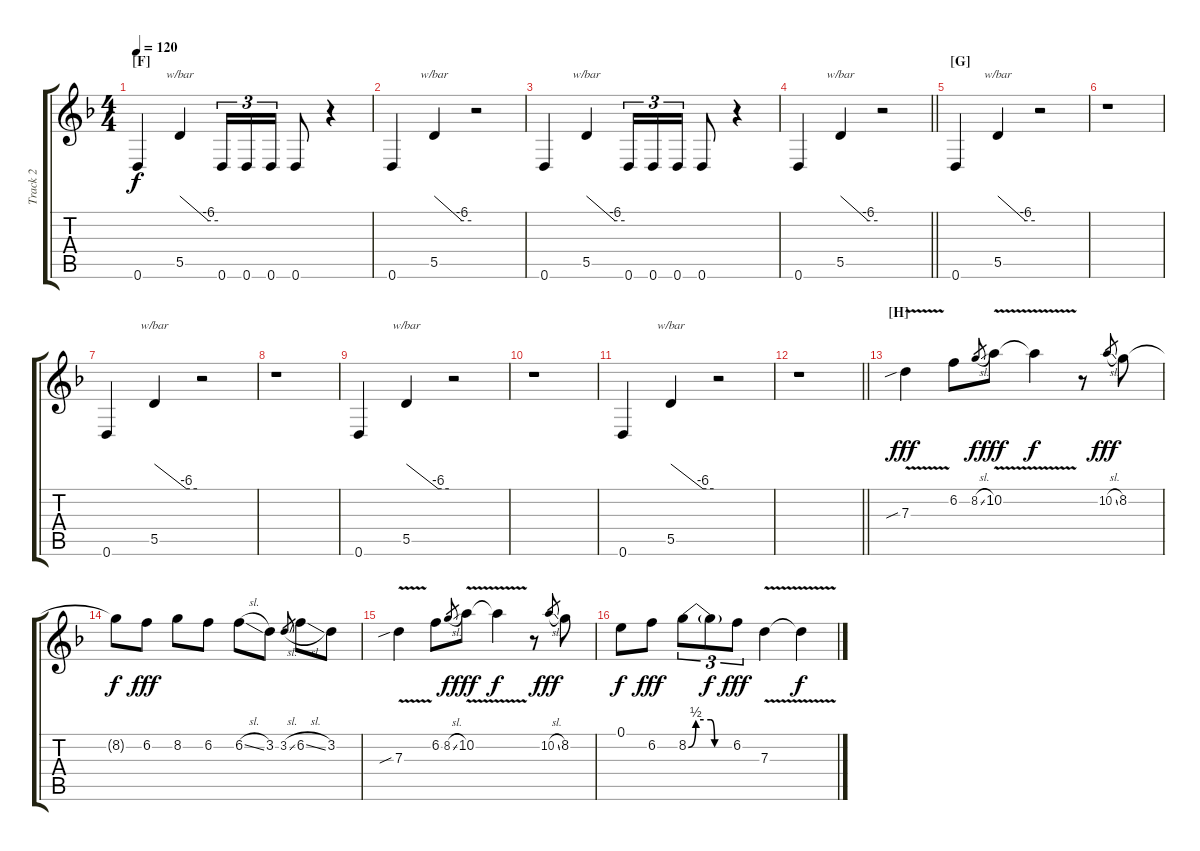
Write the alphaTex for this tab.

\track ("Track 2" "Track 2") {instrument distortionguitar}
\staff {score tabs}
\tuning (E4 B3 G3 D3 A2 D2) {hide}
\ts (4 4)
\section ("" "[F]")
\tempo 120
\clef g2
\ks f
0.6.4{dy f} 5.5.4{tbe (custom default 0 0 45 -24 60 -24)} 0.6.16{tu (3 2)} 0.6.16{tu (3 2)} 0.6.16{tu (3 2)} 0.6.8 r.4 |
0.6.4 5.5.4{tbe (custom default 0 0 45 -24 60 -24)} r.2 |
0.6.4 5.5.4{tbe (custom default 0 0 45 -24 60 -24)} 0.6.16{tu (3 2)} 0.6.16{tu (3 2)} 0.6.16{tu (3 2)} 0.6.8 r.4 |
\barLineRight lightlight
0.6.4 5.5.4{tbe (custom default 0 0 45 -24 60 -24)} r.2 |
\section ("" "[G]")
0.6.4 5.5.4{tbe (custom default 0 0 45 -24 60 -24)} r.2 |
r.1 |
0.6.4 5.5.4{tbe (custom default 0 0 45 -24 60 -24)} r.2 |
r.1 |
0.6.4 5.5.4{tbe (custom default 0 0 45 -24 60 -24)} r.2 |
r.1 |
0.6.4 5.5.4{tbe (custom default 0 0 45 -24 60 -24)} r.2 |
\barLineRight lightlight
r.1 |
\section ("" "[H]")
7.3{v sib}.4{dy fff} 6.2.8 8.2{sl}.8{gr dy f} 10.2{v}.8{dy fff} 10.2{t}.4{dy f} r.8 10.2{sl}.8{gr dy fff} 8.2.8 |
8.2{t}.8{dy f} 6.2.8{dy fff} 8.2.8 6.2.8 6.2{sl}.8 3.2.8 3.2{sl}.8{gr} 6.2{sl}.8 3.2.8 |
7.3{v sib}.4 6.2.8 8.2{sl}.8{gr dy f} 10.2{v}.8{dy fff} 10.2{t}.4{dy f} r.8 10.2{sl}.8{gr dy fff} 8.2.8 |
0.1.8{dy f} 6.2.8{dy fff} 8.2{be (custom 0 0 10 2 30 2 35 0 60 0)}.8{tu (3 2)} 8.2{t}.8{tu (3 2) dy f} 6.2.8{tu (3 2) dy fff} 7.3{v}.4 7.3{ss t}.4{dy f}
